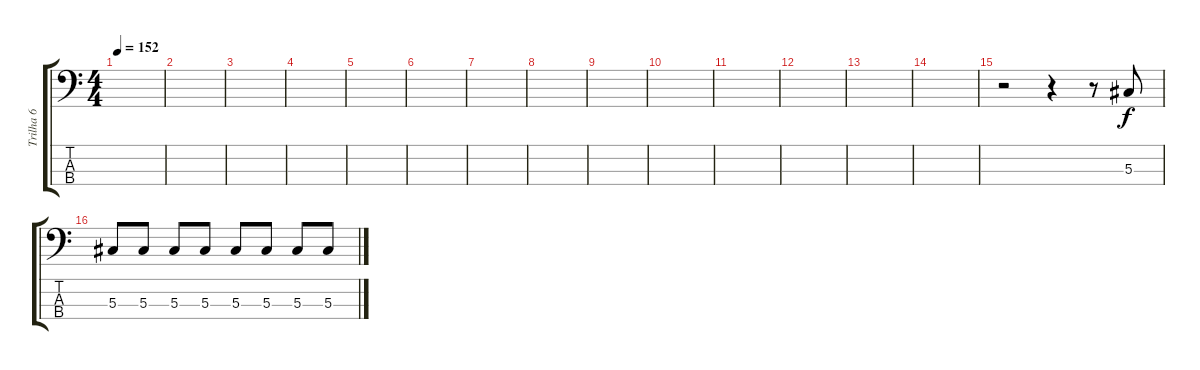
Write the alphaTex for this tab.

\track ("Trilha 6" "Trilha 6") {instrument electricbassfinger}
\staff {score tabs}
\tuning (Gb2 Db2 Ab1 Eb1) {hide}
\ts (4 4)
\tempo 152
\clef f4
\ks c
|
|
|
|
|
|
|
|
|
|
|
|
|
|
r.2 r.4 r.8 5.3.8 |
5.3.8 5.3.8 5.3.8 5.3.8 5.3.8 5.3.8 5.3.8 5.3.8
